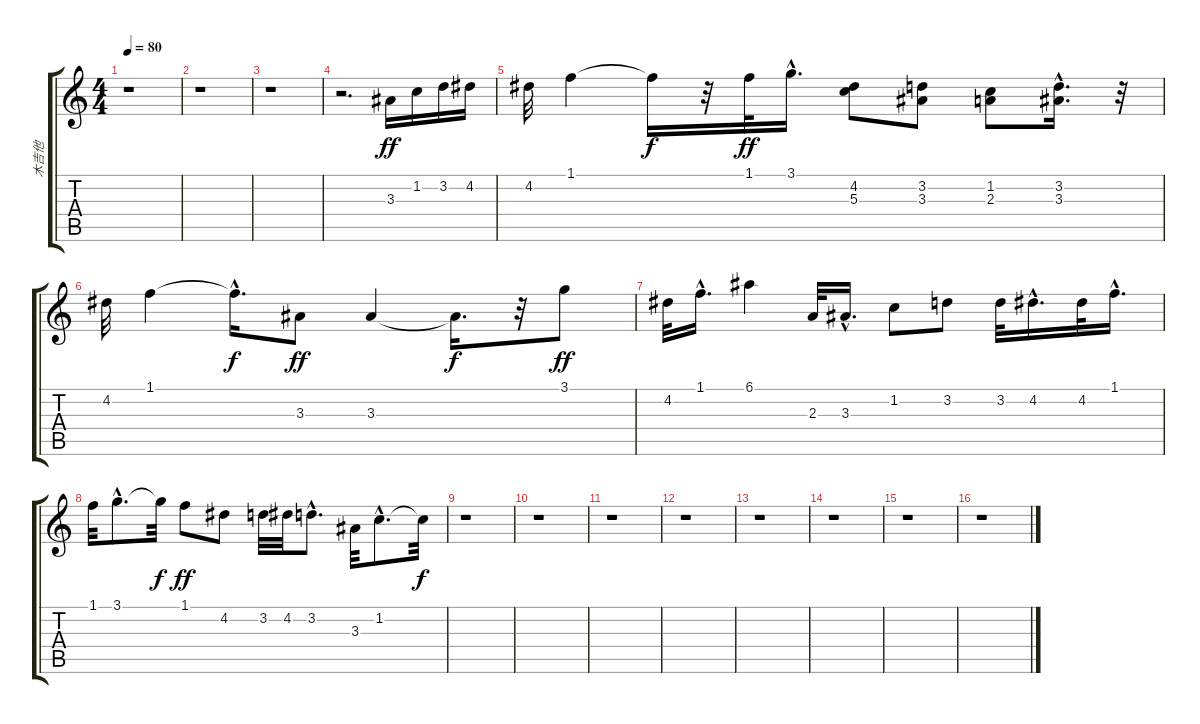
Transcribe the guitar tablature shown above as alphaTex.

\track ("木吉他" "木吉他") {instrument acousticguitarnylon}
\staff {score tabs}
\tuning (E4 B3 G3 D3 A2 E2) {hide}
\ts (4 4)
\tempo 80
\clef g2
\ks c
r.1{dy ff} |
r.1 |
r.1 |
r.2{d} 3.3.16{instrument acousticgrandpiano} 1.2.16 3.2.16 4.2.16 |
4.2.32 1.1.4 1.1{t}.16{dy f} r.32 1.1.32{dy ff} 3.1{hac}.16{d} (4.2 5.3).8 (3.2 3.3).8 (1.2 2.3).8 (3.2 3.3{hac}).16{d} r.32 |
4.2.32 1.1.4 1.1{hac t}.16{d dy f} 3.3.8{dy ff} 3.3.4 3.3{t}.16{d dy f} r.32 3.1.8{dy ff} |
4.2.32 1.1{hac}.16{d} 6.1.4 2.3.32 3.3{hac}.16{d} 1.2.8 3.2.8 3.2.32 4.2{hac}.16{d} 4.2.32 1.1{hac}.16{d} |
1.1.32 3.1{hac}.8{d} 3.1{t}.32{dy f} 1.1.8{dy ff} 4.2.8 3.2.32 4.2.32 3.2{hac}.8{d} 3.3.32 1.2{hac}.8{d} 1.2{t}.32{dy f} |
r.1 |
r.1 |
r.1 |
r.1 |
r.1 |
r.1 |
r.1 |
r.1
